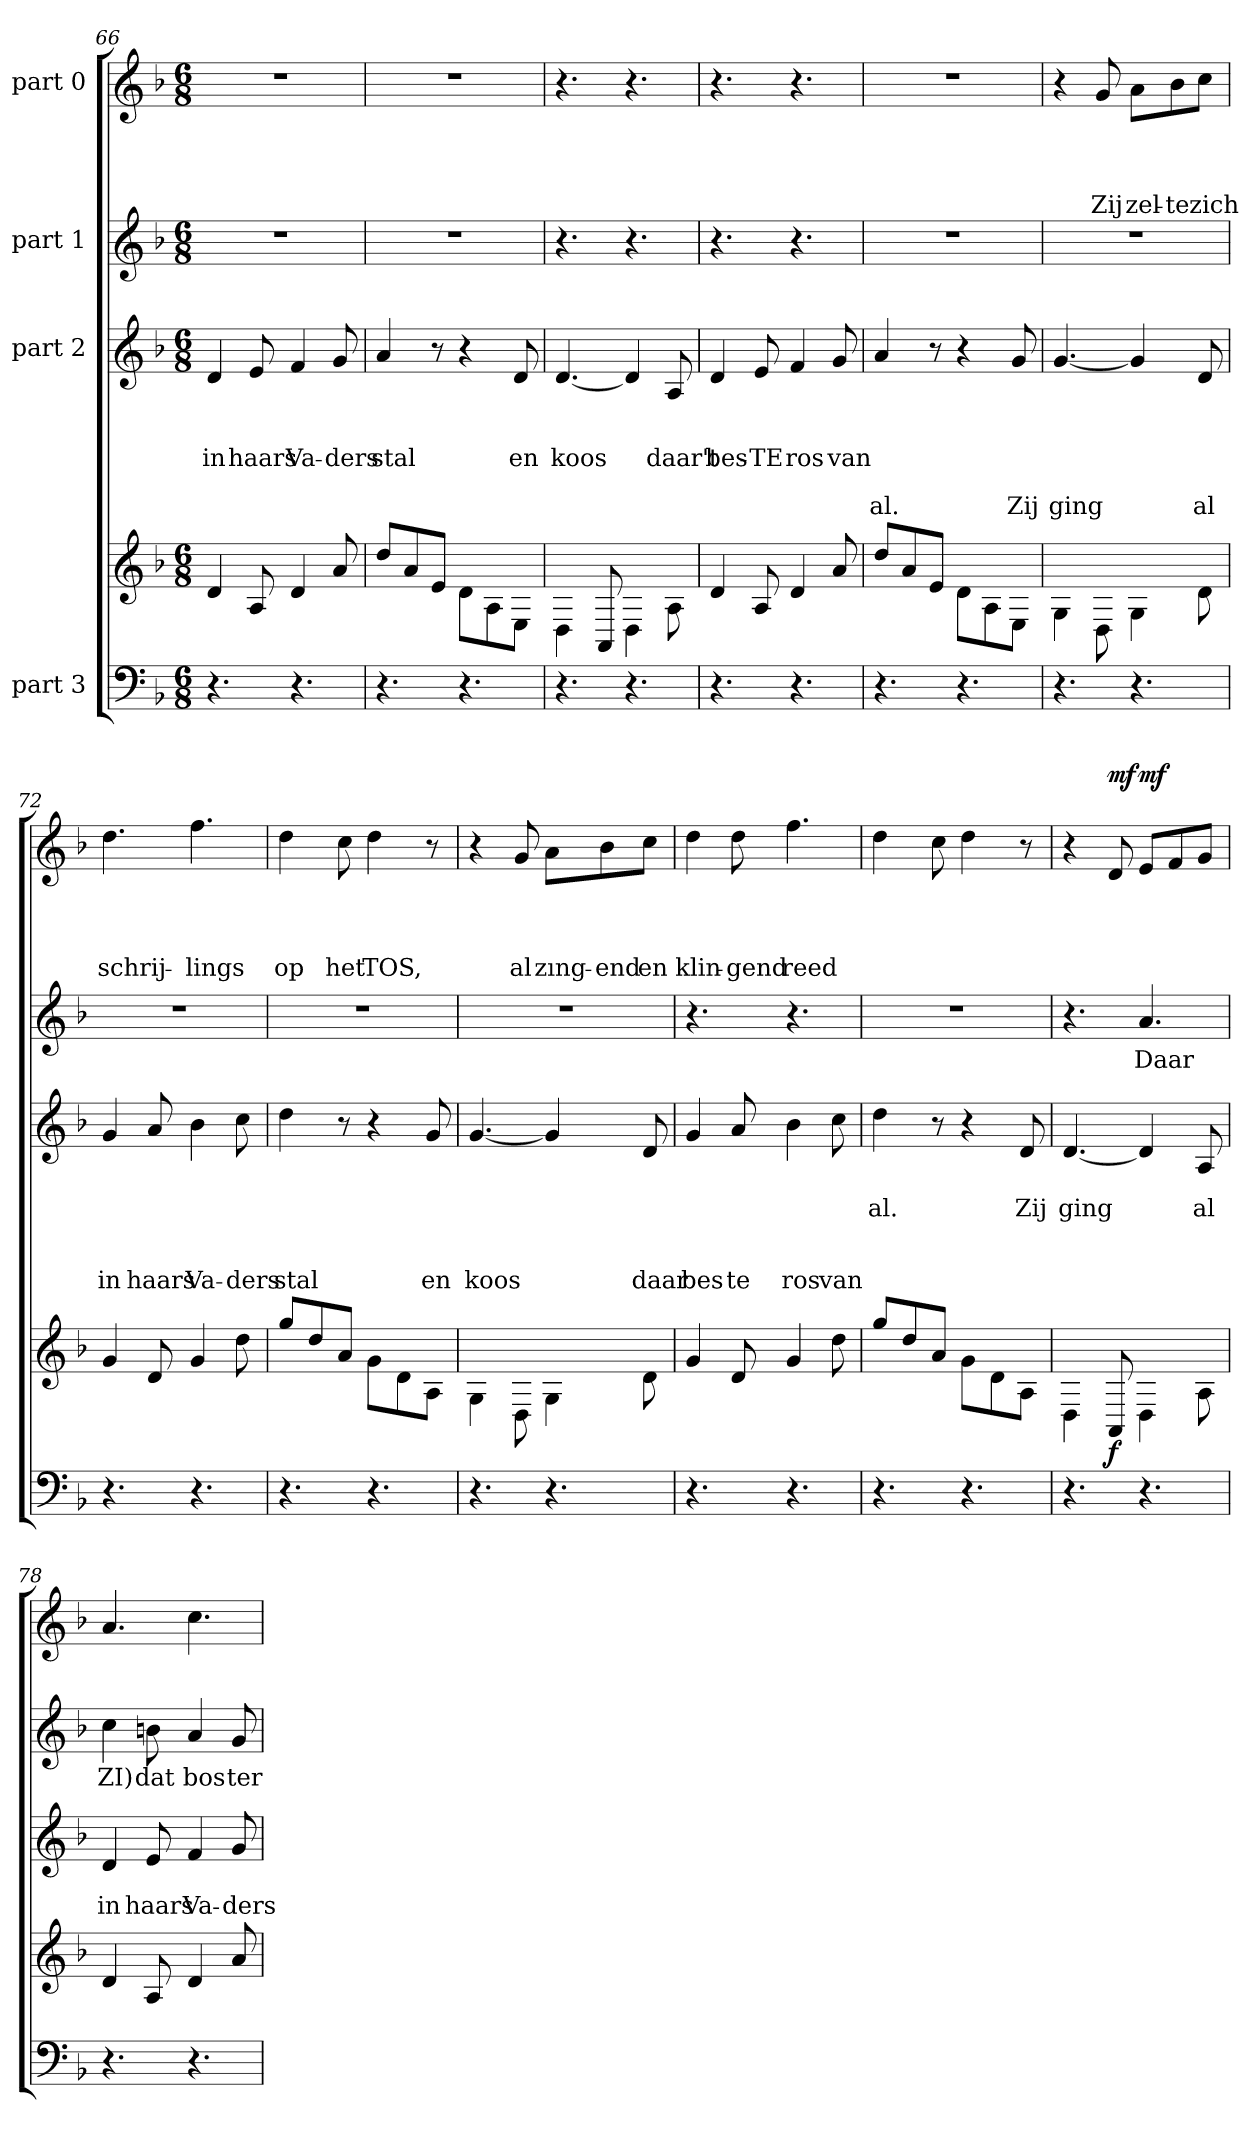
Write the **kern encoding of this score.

**kern	**kern	**dynam	**kern	**text	**text	**text	**text	**text	**kern	**text	**kern	**text	**text	**text	**text	**dynam
*part4	*part4	*part4	*part3	*part3	*part3	*part3	*part3	*part3	*part2	*part2	*part1	*part1	*part1	*part1	*part1	*part1
*staff5	*staff4	*staff4/5	*staff3	*staff3	*staff3	*staff3	*staff3	*staff3	*staff2	*staff2	*staff1	*staff1	*staff1	*staff1	*staff1	*staff1
*I"part 3	*	*	*I"part 2	*	*	*	*	*	*I"part 1	*	*I"part 0	*	*	*	*	*
*clefF4	*clefG2	*	*clefG2	*	*	*	*	*	*clefG2	*	*clefG2	*	*	*	*	*
*k[b-]	*k[b-]	*	*k[b-]	*	*	*	*	*	*k[b-]	*	*k[b-]	*	*	*	*	*
*M6/8	*M6/8	*	*M6/8	*	*	*	*	*	*M6/8	*	*M6/8	*	*	*	*	*
=66	=66	=66	=66	=66	=66	=66	=66	=66	=66	=66	=66	=66	=66	=66	=66	=66
!	!	!	!	!	!	!LO:LY:b	!	!	!LO:N:vis=2	!	!LO:N:vis=2	!	!	!	!	!
4.r	4d/	.	4d/	.	.	in	.	.	2.r	.	2.r	.	.	.	.	.
!	!	!	!	!	!	!LO:LY:b	!	!	!	!	!	!	!	!	!	!
.	8A/	.	8e/	.	.	haars	.	.	.	.	.	.	.	.	.	.
!	!	!	!	!	!	!LO:LY:b	!	!	!	!	!	!	!	!	!	!
4.r	4d/	.	4f/	.	.	Va-	.	.	.	.	.	.	.	.	.	.
!	!	!	!	!	!	!LO:LY:b	!	!	!	!	!	!	!	!	!	!
.	8a/	.	8g/	.	.	ders	.	.	.	.	.	.	.	.	.	.
=67	=67	=67	=67	=67	=67	=67	=67	=67	=67	=67	=67	=67	=67	=67	=67	=67
!	!	!	!	!	!	!LO:LY:b	!	!	!LO:N:vis=2	!	!LO:N:vis=2	!	!	!	!	!
4.r	8dd/L	.	4a/	.	.	stal	.	.	2.r	.	2.r	.	.	.	.	.
.	8a/	.	.	.	.	.	.	.	.	.	.	.	.	.	.	.
.	8e/J	.	8r	.	.	.	.	.	.	.	.	.	.	.	.	.
4.r	8d\L	.	4r	.	.	.	.	.	.	.	.	.	.	.	.	.
.	8A\	.	.	.	.	.	.	.	.	.	.	.	.	.	.	.
!	!	!	!	!	!	!LO:LY:b	!	!	!	!	!	!	!	!	!	!
.	8E\J	.	8d/	.	.	en	.	.	.	.	.	.	.	.	.	.
=68	=68	=68	=68	=68	=68	=68	=68	=68	=68	=68	=68	=68	=68	=68	=68	=68
!	!	!	!	!	!	!LO:LY:b	!	!	!	!	!	!	!	!	!	!
4.r	4D\	.	[4.d/	.	.	koos	.	.	4.r	.	4.r	.	.	.	.	.
.	8AA/	.	.	.	.	.	.	.	.	.	.	.	.	.	.	.
4.r	4D\	.	4d/]	.	.	.	.	.	4.r	.	4.r	.	.	.	.	.
!	!	!	!	!	!	!LO:LY:b	!	!	!	!	!	!	!	!	!	!
.	8A\	.	8A/	.	.	daar't	.	.	.	.	.	.	.	.	.	.
=69	=69	=69	=69	=69	=69	=69	=69	=69	=69	=69	=69	=69	=69	=69	=69	=69
!	!	!	!	!	!	!LO:LY:b	!	!	!	!	!	!	!	!	!	!
4.r	4d/	.	4d/	.	.	bes -	.	.	4.r	.	4.r	.	.	.	.	.
!	!	!	!	!	!	!LO:LY:b	!	!	!	!	!	!	!	!	!	!
.	8A/	.	8e/	.	.	TE	.	.	.	.	.	.	.	.	.	.
!	!	!	!	!	!	!LO:LY:b	!	!	!	!	!	!	!	!	!	!
4.r	4d/	.	4f/	.	.	ros	.	.	4.r	.	4.r	.	.	.	.	.
!	!	!	!	!	!	!LO:LY:b	!	!	!	!	!	!	!	!	!	!
.	8a/	.	8g/	.	.	van	.	.	.	.	.	.	.	.	.	.
=70	=70	=70	=70	=70	=70	=70	=70	=70	=70	=70	=70	=70	=70	=70	=70	=70
!	!	!	!	!	!	!	!	!LO:LY:b	!LO:N:vis=2	!	!LO:N:vis=2	!	!	!	!	!
4.r	8dd/L	.	4a/	.	.	.	.	al.	2.r	.	2.r	.	.	.	.	.
.	8a/	.	.	.	.	.	.	.	.	.	.	.	.	.	.	.
.	8e/J	.	8r	.	.	.	.	.	.	.	.	.	.	.	.	.
4.r	8d\L	.	4r	.	.	.	.	.	.	.	.	.	.	.	.	.
.	8A\	.	.	.	.	.	.	.	.	.	.	.	.	.	.	.
!	!	!	!	!	!	!	!	!LO:LY:b	!	!	!	!	!	!	!	!
.	8E\J	.	8g/	.	.	.	.	Zij	.	.	.	.	.	.	.	.
=71	=71	=71	=71	=71	=71	=71	=71	=71	=71	=71	=71	=71	=71	=71	=71	=71
!	!	!	!	!	!	!	!	!LO:LY:b	!LO:N:vis=2	!	!	!	!	!	!	!
4.r	4G\	.	[4.g/	.	.	.	.	ging	2.r	.	4r	.	.	.	.	.
!	!	!	!	!	!	!	!	!	!	!	!	!	!	!	!LO:LY:b	!
.	8D\	.	.	.	.	.	.	.	.	.	8g/	.	.	.	Zij	.
!	!	!	!	!	!	!	!	!	!	!	!	!	!	!	!LO:LY:b	!
4.r	4G\	.	4g/]	.	.	.	.	.	.	.	8a\L	.	.	.	zel-	.
!	!	!	!	!	!	!	!	!	!	!	!	!	!	!	!LO:LY:b	!
.	.	.	.	.	.	.	.	.	.	.	8b-\	.	.	.	te	.
!	!	!	!	!	!	!	!	!LO:LY:b	!	!	!	!	!	!	!LO:LY:b	!
.	8d\	.	8d/	.	.	.	.	al	.	.	8cc\J	.	.	.	zich	.
=72	=72	=72	=72	=72	=72	=72	=72	=72	=72	=72	=72	=72	=72	=72	=72	=72
!	!	!	!	!	!	!	!	!LO:LY:b	!LO:N:vis=2	!	!	!	!	!	!LO:LY:b	!
4.r	4g/	.	4g/	.	.	.	.	in	2.r	.	4.dd\	.	.	.	schrij -	.
!	!	!	!	!	!	!	!	!LO:LY:b	!	!	!	!	!	!	!	!
.	8d/	.	8a/	.	.	.	.	haars	.	.	.	.	.	.	.	.
!	!	!	!	!	!	!	!	!LO:LY:b	!	!	!	!	!	!	!LO:LY:b	!
4.r	4g/	.	4b-\	.	.	.	.	Va -	.	.	4.ff\	.	.	.	lings	.
!	!	!	!	!	!	!	!	!LO:LY:b	!	!	!	!	!	!	!	!
.	8dd\	.	8cc\	.	.	.	.	ders	.	.	.	.	.	.	.	.
=73	=73	=73	=73	=73	=73	=73	=73	=73	=73	=73	=73	=73	=73	=73	=73	=73
!	!	!	!	!	!	!	!	!LO:LY:b	!LO:N:vis=2	!	!	!	!	!	!LO:LY:b	!
4.r	8gg/L	.	4dd\	.	.	.	.	stal	2.r	.	4dd\	.	.	.	op	.
.	8dd/	.	.	.	.	.	.	.	.	.	.	.	.	.	.	.
!	!	!	!	!	!	!	!	!	!	!	!	!	!	!	!LO:LY:b	!
.	8a/J	.	8r	.	.	.	.	.	.	.	8cc\	.	.	.	het	.
!	!	!	!	!	!	!	!	!	!	!	!	!	!	!	!LO:LY:b	!
4.r	8g\L	.	4r	.	.	.	.	.	.	.	4dd\	.	.	.	TOS,	.
.	8d\	.	.	.	.	.	.	.	.	.	.	.	.	.	.	.
!	!	!	!	!	!	!	!	!LO:LY:b	!	!	!	!	!	!	!	!
.	8A\J	.	8g/	.	.	.	.	en	.	.	8r	.	.	.	.	.
=74	=74	=74	=74	=74	=74	=74	=74	=74	=74	=74	=74	=74	=74	=74	=74	=74
!	!	!	!	!	!	!	!	!LO:LY:b	!LO:N:vis=2	!	!	!	!	!	!	!
4.r	4G\	.	[4.g/	.	.	.	.	koos	2.r	.	4r	.	.	.	.	.
!	!	!	!	!	!	!	!	!	!	!	!	!	!	!	!LO:LY:b	!
.	8D\	.	.	.	.	.	.	.	.	.	8g/	.	.	.	al	.
!	!	!	!	!	!	!	!	!	!	!	!	!	!	!	!LO:LY:b	!
4.r	4G\	.	4g/]	.	.	.	.	.	.	.	8a\L	.	.	.	zıng-	.
!	!	!	!	!	!	!	!	!	!	!	!	!	!	!	!LO:LY:b	!
.	.	.	.	.	.	.	.	.	.	.	8b-\	.	.	.	end	.
!	!	!	!	!	!	!	!	!LO:LY:b	!	!	!	!	!	!	!LO:LY:b	!
.	8d\	.	8d/	.	.	.	.	daar	.	.	8cc\J	.	.	.	en	.
=75	=75	=75	=75	=75	=75	=75	=75	=75	=75	=75	=75	=75	=75	=75	=75	=75
!	!	!	!	!	!	!	!	!LO:LY:b	!	!	!	!	!	!	!LO:LY:b	!
4.r	4g/	.	4g/	.	.	.	.	bes	4.r	.	4dd\	.	.	.	klin-	.
!	!	!	!	!	!	!	!	!LO:LY:b	!	!	!	!	!	!	!LO:LY:b	!
.	8d/	.	8a/	.	.	.	.	te	.	.	8dd\	.	.	.	gend	.
!	!	!	!	!	!	!	!	!LO:LY:b	!	!	!	!	!	!	!LO:LY:b	!
4.r	4g/	.	4b-\	.	.	.	.	ros	4.r	.	4.ff\	.	.	.	reed	.
!	!	!	!	!	!	!	!	!LO:LY:b	!	!	!	!	!	!	!	!
.	8dd\	.	8cc\	.	.	.	.	van	.	.	.	.	.	.	.	.
!!LO:LB:g=z
=76	=76	=76	=76	=76	=76	=76	=76	=76	=76	=76	=76	=76	=76	=76	=76	=76
!!LO:PB:g=z
!	!	!	!	!	!LO:LY:b	!	!	!	!LO:N:vis=2	!	!	!	!	!	!	!
4.r	8gg/L	.	4dd\	.	al.	.	.	.	2.r	.	4dd\	.	.	.	.	.
.	8dd/	.	.	.	.	.	.	.	.	.	.	.	.	.	.	.
.	8a/J	.	8r	.	.	.	.	.	.	.	8cc\	.	.	.	.	.
4.r	8g\L	.	4r	.	.	.	.	.	.	.	4dd\	.	.	.	.	.
.	8d\	.	.	.	.	.	.	.	.	.	.	.	.	.	.	.
!	!	!	!	!	!LO:LY:b	!	!	!	!	!	!	!	!	!	!	!
.	8A\J	.	8d/	.	Zij	.	.	.	.	.	8r	.	.	.	.	.
=77	=77	=77	=77	=77	=77	=77	=77	=77	=77	=77	=77	=77	=77	=77	=77	=77
!	!	!	!	!	!LO:LY:b	!	!	!	!	!	!	!	!	!	!	!
4.r	4D\	.	[4.d/	.	ging	.	.	.	4.r	.	4r	.	.	.	.	.
!	!	!LO:DY:b	!	!	!	!	!	!	!	!	!	!	!	!	!	!LO:DY:b
.	8AA/	f	.	.	.	.	.	.	.	.	8d/	.	.	.	.	mf
!	!	!	!	!	!	!	!	!	!	!LO:LY:b	!	!	!	!	!	!LO:DY:b
4.r	4D\	.	4d/]	.	.	.	.	.	4.a/	Daar	8e/L	.	.	.	.	mf
.	.	.	.	.	.	.	.	.	.	.	8f/	.	.	.	.	.
!	!	!	!	!	!LO:LY:b	!	!	!	!	!	!	!	!	!	!	!
.	8A\	.	8A/	.	al	.	.	.	.	.	8g/J	.	.	.	.	.
=78	=78	=78	=78	=78	=78	=78	=78	=78	=78	=78	=78	=78	=78	=78	=78	=78
!	!	!	!	!	!LO:LY:b	!	!	!	!	!LO:LY:b	!	!	!	!	!	!
4.r	4d/	.	4d/	.	in	.	.	.	4cc\	ZI)	4.a/	.	.	.	.	.
!	!	!	!	!	!LO:LY:b	!	!	!	!	!LO:LY:b	!	!	!	!	!	!
.	8A/	.	8e/	.	haars	.	.	.	8bn\	dat	.	.	.	.	.	.
!	!	!	!	!	!LO:LY:b	!	!	!	!	!LO:LY:b	!	!	!	!	!	!
4.r	4d/	.	4f/	.	Va-	.	.	.	4a/	bos	4.cc\	.	.	.	.	.
!	!	!	!	!	!LO:LY:b	!	!	!	!	!LO:LY:b	!	!	!	!	!	!
.	8a/	.	8g/	.	ders	.	.	.	8g/	ter	.	.	.	.	.	.
=	=	=	=	=	=	=	=	=	=	=	=	=	=	=	=	=
*-	*-	*-	*-	*-	*-	*-	*-	*-	*-	*-	*-	*-	*-	*-	*-	*-
